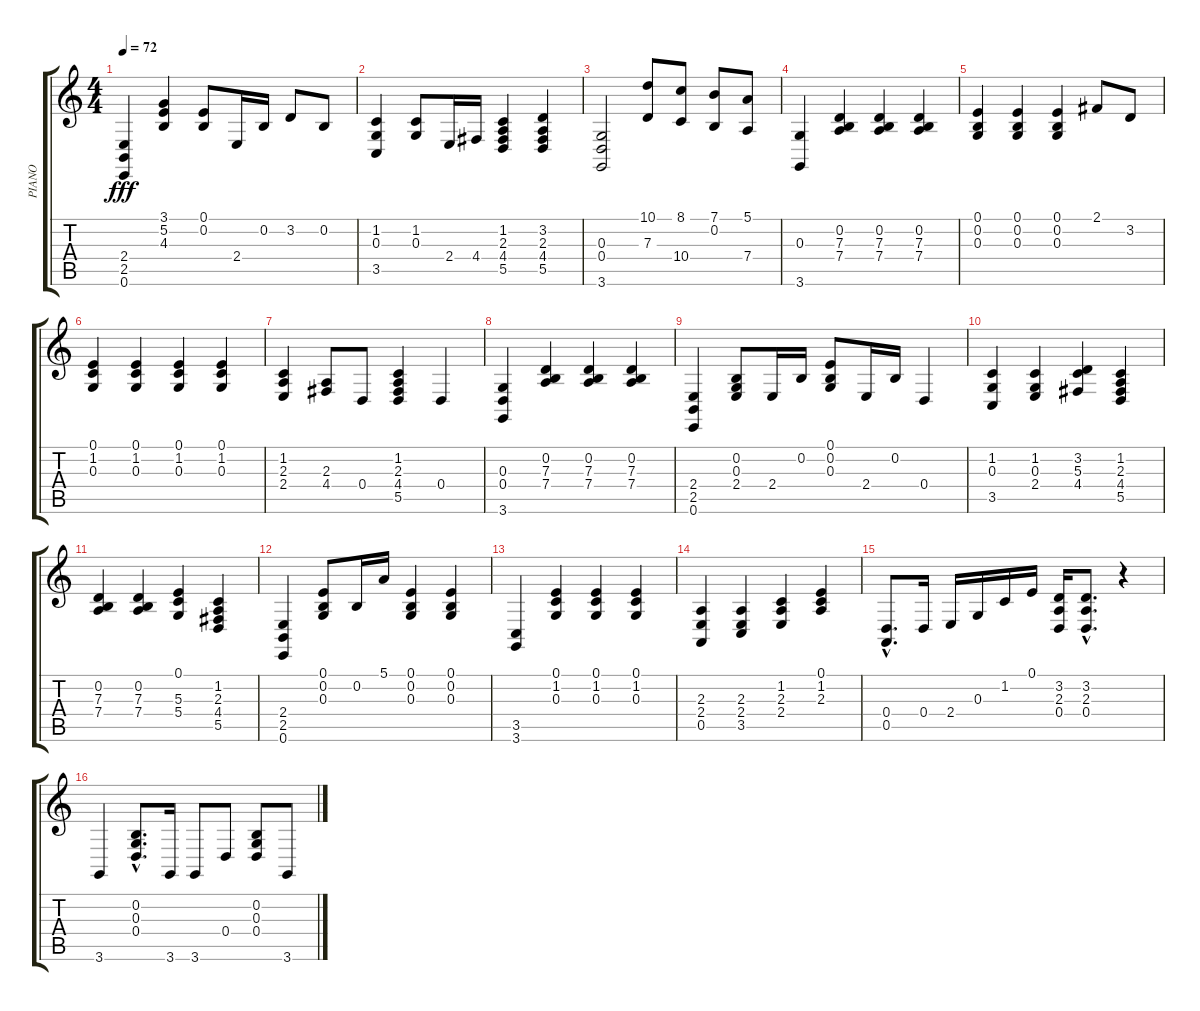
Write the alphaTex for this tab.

\track ("PIANO" "PIANO") {instrument acousticgrandpiano}
\staff {score tabs}
\tuning (E4 B3 G3 D3 A2 E2) {hide}
\ts (4 4)
\tempo 72
\clef g2
\ks c
(2.4 2.5 0.6).4{dy fff} (3.1 5.2 4.3).4 (0.1 0.2).8 2.4.16 0.2.16 3.2.8 0.2.8 |
(1.2 0.3 3.5).4 (1.2 0.3).8 2.4.16 4.4.16 (1.2 2.3 4.4 5.5).4 (3.2 2.3 4.4 5.5).4 |
(0.3 0.4 3.6).2 (10.1 7.3).8 (8.1 10.4).8 (7.1 0.2).8 (5.1 7.4).8 |
(0.3 3.6).4 (0.2 7.3 7.4).4 (0.2 7.3 7.4).4 (0.2 7.3 7.4).4 |
(0.1 0.2 0.3).4 (0.1 0.2 0.3).4 (0.1 0.2 0.3).4 2.1.8 3.2.8 |
(0.1 1.2 0.3).4 (0.1 1.2 0.3).4 (0.1 1.2 0.3).4 (0.1 1.2 0.3).4 |
(1.2 2.3 2.4).4 (2.3 4.4).8 0.4.8 (1.2 2.3 4.4 5.5).4 0.4.4 |
(0.3 0.4 3.6).4 (0.2 7.3 7.4).4 (0.2 7.3 7.4).4 (0.2 7.3 7.4).4 |
(2.4 2.5 0.6).4 (0.2 0.3 2.4).8 2.4.16 0.2.16 (0.1 0.2 0.3).8 2.4.16 0.2.16 0.4.4 |
(1.2 0.3 3.5).4 (1.2 0.3 2.4).4 (3.2 5.3 4.4).4 (1.2 2.3 4.4 5.5).4 |
(0.2 7.3 7.4).4 (0.2 7.3 7.4).4 (0.1 5.3 5.4).4 (1.2 2.3 4.4 5.5).4 |
(2.4 2.5 0.6).4 (0.1 0.2 0.3).8 0.2.16 5.1.16 (0.1 0.2 0.3).4 (0.1 0.2 0.3).4 |
(3.5 3.6).4 (0.1 1.2 0.3).4 (0.1 1.2 0.3).4 (0.1 1.2 0.3).4 |
(2.3 2.4 0.5).4 (2.3 2.4 3.5).4 (1.2 2.3 2.4).4 (0.1 1.2 2.3).4 |
(0.4{hac} 0.5{hac}).8{d} 0.4.16 2.4.16 0.3.16 1.2.16 0.1.16 (3.2 2.3 0.4).16 (3.2{hac} 2.3{hac} 0.4{hac}).8{d} r.4 |
3.6.4 (0.2{hac} 0.3{hac} 0.4{hac}).8{d} 3.6.16 3.6.8 0.4.8 (0.2 0.3 0.4).8 3.6.8
